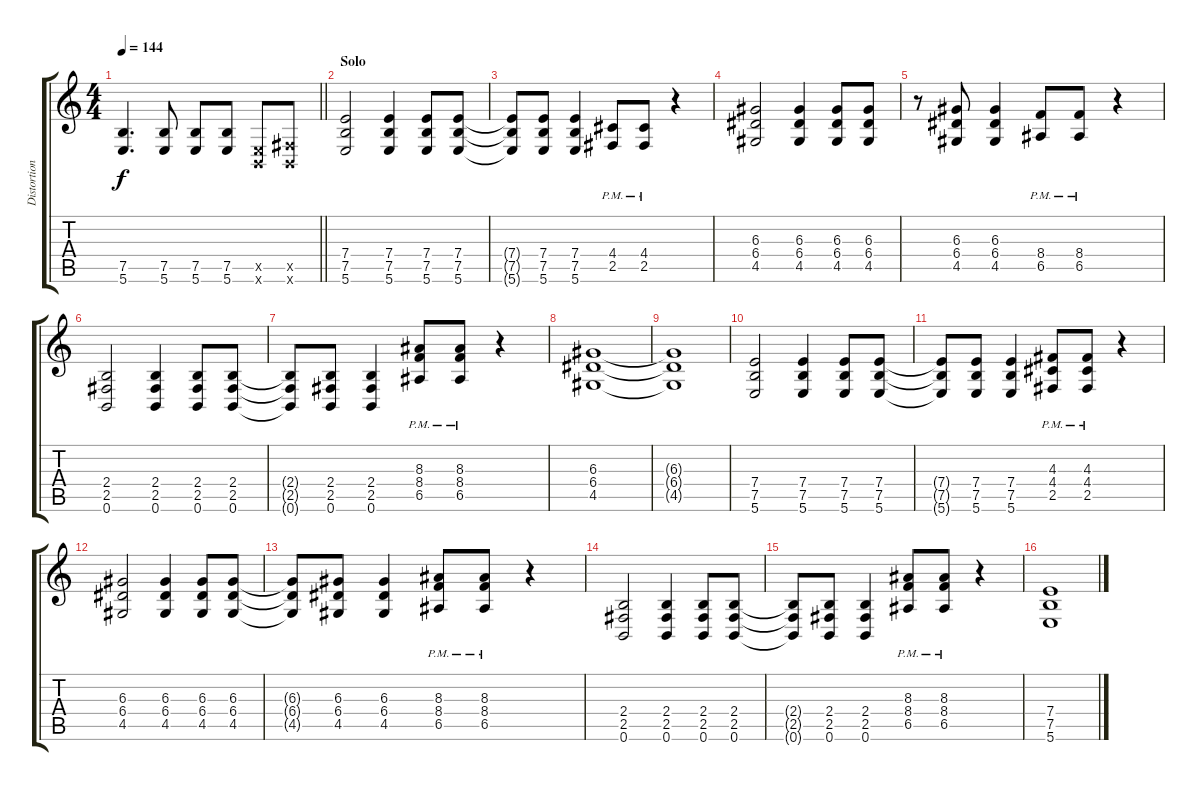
\track ("Distortion" "Distortion") {instrument distortionguitar}
\staff {score tabs}
\tuning (B3 Gb3 D3 A2 E2 B1) {hide}
\ts (4 4)
\tempo 144
\clef g2
\barLineRight lightlight
\ks c
(7.5{t} 5.6{t}).4{d dy f} (7.5 5.6).8 (7.5 5.6).8 (7.5 5.6).8 (0.5{x} 0.6{x}).8 (2.5{x} 0.6{x}).8 |
\section ("" "Solo")
(7.4 7.5 5.6).2 (7.4 7.5 5.6).4 (7.4 7.5 5.6).8 (7.4 7.5 5.6).8 |
(7.4{t} 7.5{t} 5.6{t}).8 (7.4 7.5 5.6).8 (7.4 7.5 5.6).4 (4.4{pm} 2.5{pm}).8 (4.4{pm} 2.5{pm}).8 r.4 |
(6.3 6.4 4.5).2 (6.3 6.4 4.5).4 (6.3 6.4 4.5).8 (6.3 6.4 4.5).8 |
r.8 (6.3 6.4 4.5).8 (6.3 6.4 4.5).4 (8.4{pm} 6.5{pm}).8 (8.4{pm} 6.5{pm}).8 r.4 |
(2.4 2.5 0.6).2 (2.4 2.5 0.6).4 (2.4 2.5 0.6).8 (2.4 2.5 0.6).8 |
(2.4{t} 2.5{t} 0.6{t}).8 (2.4 2.5 0.6).8 (2.4 2.5 0.6).4 (8.3{pm} 8.4{pm} 6.5).8 (8.3{pm} 8.4{pm} 6.5).8 r.4 |
(6.3 6.4 4.5).1 |
(6.3{t} 6.4{t} 4.5{t}).1 |
(7.4 7.5 5.6).2 (7.4 7.5 5.6).4 (7.4 7.5 5.6).8 (7.4 7.5 5.6).8 |
(7.4{t} 7.5{t} 5.6{t}).8 (7.4 7.5 5.6).8 (7.4 7.5 5.6).4 (4.3{pm} 4.4{pm} 2.5{pm}).8 (4.3{pm} 4.4{pm} 2.5{pm}).8 r.4 |
(6.3 6.4 4.5).2 (6.3 6.4 4.5).4 (6.3 6.4 4.5).8 (6.3 6.4 4.5).8 |
(6.3{t} 6.4{t} 4.5{t}).8 (6.3 6.4 4.5).8 (6.3 6.4 4.5).4 (8.3{pm} 8.4{pm} 6.5{pm}).8 (8.3{pm} 8.4{pm} 6.5{pm}).8 r.4 |
(2.4 2.5 0.6).2 (2.4 2.5 0.6).4 (2.4 2.5 0.6).8 (2.4 2.5 0.6).8 |
(2.4{t} 2.5{t} 0.6{t}).8 (2.4 2.5 0.6).8 (2.4 2.5 0.6).4 (8.3{pm} 8.4{pm} 6.5).8 (8.3{pm} 8.4{pm} 6.5).8 r.4 |
(7.4 7.5 5.6).1
